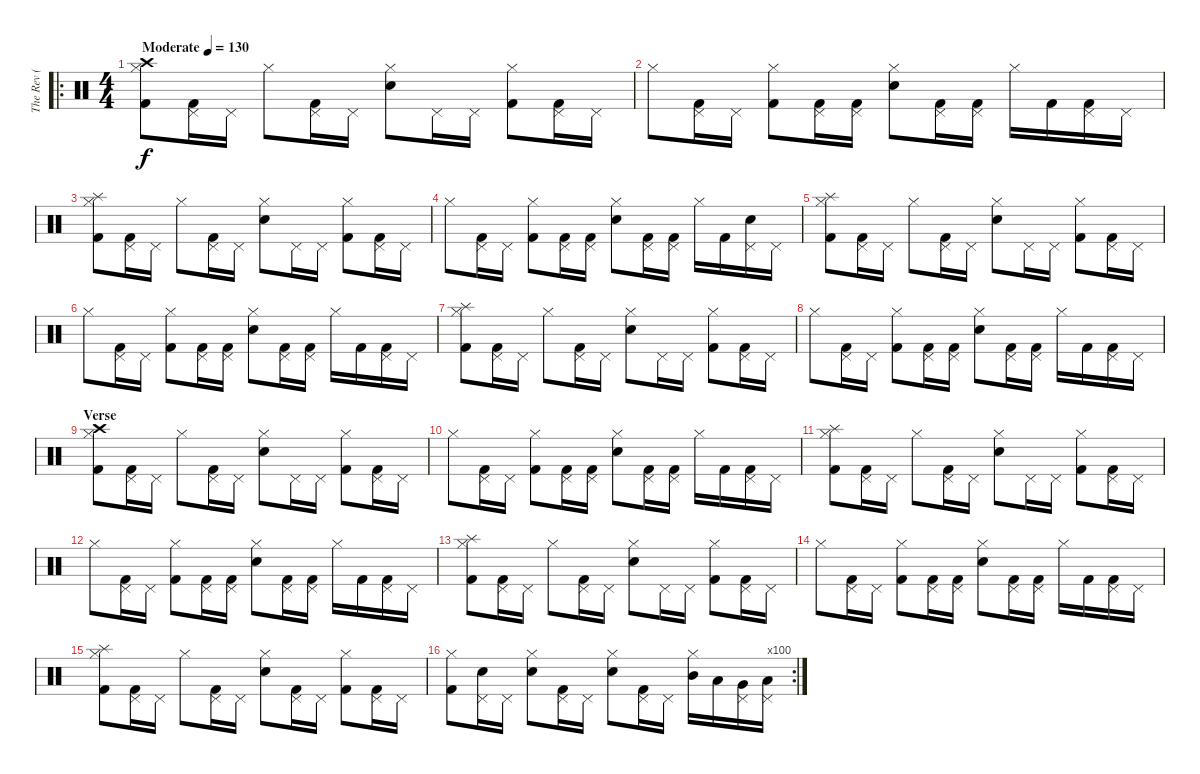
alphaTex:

\track ("The Rev ( Drums )" "The Rev ( ") {instrument percussion}
\staff {score}
\articulation defaults
\ro
\ts (4 4)
\tempo (130 "Moderate")
\clef neutral
\ks c
("Crash high (hit)" "Hi-Hat (closed)" "Kick (hit) 2").8{dy f} ("Pedal Hi-Hat (hit)" "Kick (hit) 2").16 "Pedal Hi-Hat (hit)".16 "Hi-Hat (closed)".8 ("Pedal Hi-Hat (hit)" "Kick (hit) 2").16 "Pedal Hi-Hat (hit)".16 ("Hi-Hat (closed)" "Snare (hit) 2").8 "Pedal Hi-Hat (hit)".16 "Pedal Hi-Hat (hit)".16 ("Hi-Hat (closed)" "Kick (hit) 2").8 ("Pedal Hi-Hat (hit)" "Kick (hit) 2").16 "Pedal Hi-Hat (hit)".16 |
"Hi-Hat (closed)".8 ("Pedal Hi-Hat (hit)" "Kick (hit) 2").16 "Pedal Hi-Hat (hit)".16 ("Hi-Hat (closed)" "Kick (hit) 2").8 ("Pedal Hi-Hat (hit)" "Kick (hit) 2").16 ("Pedal Hi-Hat (hit)" "Kick (hit) 2").16 ("Hi-Hat (closed)" "Snare (hit) 2").8 ("Pedal Hi-Hat (hit)" "Kick (hit) 2").16 ("Pedal Hi-Hat (hit)" "Kick (hit) 2").16 "Hi-Hat (closed)".16 "Kick (hit) 2".16 ("Pedal Hi-Hat (hit)" "Kick (hit) 2").16 "Pedal Hi-Hat (hit)".16 |
("Splash (hit)" "Hi-Hat (closed)" "Kick (hit) 2").8 ("Pedal Hi-Hat (hit)" "Kick (hit) 2").16 "Pedal Hi-Hat (hit)".16 "Hi-Hat (closed)".8 ("Pedal Hi-Hat (hit)" "Kick (hit) 2").16 "Pedal Hi-Hat (hit)".16 ("Hi-Hat (closed)" "Snare (hit) 2").8 "Pedal Hi-Hat (hit)".16 "Pedal Hi-Hat (hit)".16 ("Hi-Hat (closed)" "Kick (hit) 2").8 ("Pedal Hi-Hat (hit)" "Kick (hit) 2").16 "Pedal Hi-Hat (hit)".16 |
"Hi-Hat (closed)".8 ("Pedal Hi-Hat (hit)" "Kick (hit) 2").16 "Pedal Hi-Hat (hit)".16 ("Hi-Hat (closed)" "Kick (hit) 2").8 ("Pedal Hi-Hat (hit)" "Kick (hit) 2").16 ("Pedal Hi-Hat (hit)" "Kick (hit) 2").16 ("Hi-Hat (closed)" "Snare (hit) 2").8 ("Pedal Hi-Hat (hit)" "Kick (hit) 2").16 ("Pedal Hi-Hat (hit)" "Kick (hit) 2").16 "Hi-Hat (closed)".16 "Kick (hit) 2".16 ("Pedal Hi-Hat (hit)" "Snare (hit) 2").16 "Pedal Hi-Hat (hit)".16 |
("Splash (hit)" "Hi-Hat (closed)" "Kick (hit) 2").8 ("Pedal Hi-Hat (hit)" "Kick (hit) 2").16 "Pedal Hi-Hat (hit)".16 "Hi-Hat (closed)".8 ("Pedal Hi-Hat (hit)" "Kick (hit) 2").16 "Pedal Hi-Hat (hit)".16 ("Hi-Hat (closed)" "Snare (hit) 2").8 "Pedal Hi-Hat (hit)".16 "Pedal Hi-Hat (hit)".16 ("Hi-Hat (closed)" "Kick (hit) 2").8 ("Pedal Hi-Hat (hit)" "Kick (hit) 2").16 "Pedal Hi-Hat (hit)".16 |
"Hi-Hat (closed)".8 ("Pedal Hi-Hat (hit)" "Kick (hit) 2").16 "Pedal Hi-Hat (hit)".16 ("Hi-Hat (closed)" "Kick (hit) 2").8 ("Pedal Hi-Hat (hit)" "Kick (hit) 2").16 ("Pedal Hi-Hat (hit)" "Kick (hit) 2").16 ("Hi-Hat (closed)" "Snare (hit) 2").8 ("Pedal Hi-Hat (hit)" "Kick (hit) 2").16 ("Pedal Hi-Hat (hit)" "Kick (hit) 2").16 "Hi-Hat (closed)".16 "Kick (hit) 2".16 ("Pedal Hi-Hat (hit)" "Kick (hit) 2").16 "Pedal Hi-Hat (hit)".16 |
("Splash (hit)" "Hi-Hat (closed)" "Kick (hit) 2").8 ("Pedal Hi-Hat (hit)" "Kick (hit) 2").16 "Pedal Hi-Hat (hit)".16 "Hi-Hat (closed)".8 ("Pedal Hi-Hat (hit)" "Kick (hit) 2").16 "Pedal Hi-Hat (hit)".16 ("Hi-Hat (closed)" "Snare (hit) 2").8 "Pedal Hi-Hat (hit)".16 "Pedal Hi-Hat (hit)".16 ("Hi-Hat (closed)" "Kick (hit) 2").8 ("Pedal Hi-Hat (hit)" "Kick (hit) 2").16 "Pedal Hi-Hat (hit)".16 |
"Hi-Hat (closed)".8 ("Pedal Hi-Hat (hit)" "Kick (hit) 2").16 "Pedal Hi-Hat (hit)".16 ("Hi-Hat (closed)" "Kick (hit) 2").8 ("Pedal Hi-Hat (hit)" "Kick (hit) 2").16 ("Pedal Hi-Hat (hit)" "Kick (hit) 2").16 ("Hi-Hat (closed)" "Snare (hit) 2").8 ("Pedal Hi-Hat (hit)" "Kick (hit) 2").16 ("Pedal Hi-Hat (hit)" "Kick (hit) 2").16 "Hi-Hat (closed)".16 "Kick (hit) 2".16 ("Pedal Hi-Hat (hit)" "Kick (hit) 2").16 "Pedal Hi-Hat (hit)".16 |
\section ("" "Verse")
("Crash high (hit)" "Hi-Hat (closed)" "Kick (hit) 2").8 ("Pedal Hi-Hat (hit)" "Kick (hit) 2").16 "Pedal Hi-Hat (hit)".16 "Hi-Hat (closed)".8 ("Pedal Hi-Hat (hit)" "Kick (hit) 2").16 "Pedal Hi-Hat (hit)".16 ("Hi-Hat (closed)" "Snare (hit) 2").8 "Pedal Hi-Hat (hit)".16 "Pedal Hi-Hat (hit)".16 ("Hi-Hat (closed)" "Kick (hit) 2").8 ("Pedal Hi-Hat (hit)" "Kick (hit) 2").16 "Pedal Hi-Hat (hit)".16 |
"Hi-Hat (closed)".8 ("Pedal Hi-Hat (hit)" "Kick (hit) 2").16 "Pedal Hi-Hat (hit)".16 ("Hi-Hat (closed)" "Kick (hit) 2").8 ("Pedal Hi-Hat (hit)" "Kick (hit) 2").16 ("Pedal Hi-Hat (hit)" "Kick (hit) 2").16 ("Hi-Hat (closed)" "Snare (hit) 2").8 ("Pedal Hi-Hat (hit)" "Kick (hit) 2").16 ("Pedal Hi-Hat (hit)" "Kick (hit) 2").16 "Hi-Hat (closed)".16 "Kick (hit) 2".16 ("Pedal Hi-Hat (hit)" "Kick (hit) 2").16 "Pedal Hi-Hat (hit)".16 |
("Splash (hit)" "Hi-Hat (closed)" "Kick (hit) 2").8 ("Pedal Hi-Hat (hit)" "Kick (hit) 2").16 "Pedal Hi-Hat (hit)".16 "Hi-Hat (closed)".8 ("Pedal Hi-Hat (hit)" "Kick (hit) 2").16 "Pedal Hi-Hat (hit)".16 ("Hi-Hat (closed)" "Snare (hit) 2").8 "Pedal Hi-Hat (hit)".16 "Pedal Hi-Hat (hit)".16 ("Hi-Hat (closed)" "Kick (hit) 2").8 ("Pedal Hi-Hat (hit)" "Kick (hit) 2").16 "Pedal Hi-Hat (hit)".16 |
"Hi-Hat (closed)".8 ("Pedal Hi-Hat (hit)" "Kick (hit) 2").16 "Pedal Hi-Hat (hit)".16 ("Hi-Hat (closed)" "Kick (hit) 2").8 ("Pedal Hi-Hat (hit)" "Kick (hit) 2").16 ("Pedal Hi-Hat (hit)" "Kick (hit) 2").16 ("Hi-Hat (closed)" "Snare (hit) 2").8 ("Pedal Hi-Hat (hit)" "Kick (hit) 2").16 ("Pedal Hi-Hat (hit)" "Kick (hit) 2").16 "Hi-Hat (closed)".16 "Kick (hit) 2".16 ("Pedal Hi-Hat (hit)" "Kick (hit) 2").16 "Pedal Hi-Hat (hit)".16 |
("Splash (hit)" "Hi-Hat (closed)" "Kick (hit) 2").8 ("Pedal Hi-Hat (hit)" "Kick (hit) 2").16 "Pedal Hi-Hat (hit)".16 "Hi-Hat (closed)".8 ("Pedal Hi-Hat (hit)" "Kick (hit) 2").16 "Pedal Hi-Hat (hit)".16 ("Hi-Hat (closed)" "Snare (hit) 2").8 "Pedal Hi-Hat (hit)".16 "Pedal Hi-Hat (hit)".16 ("Hi-Hat (closed)" "Kick (hit) 2").8 ("Pedal Hi-Hat (hit)" "Kick (hit) 2").16 "Pedal Hi-Hat (hit)".16 |
"Hi-Hat (closed)".8 ("Pedal Hi-Hat (hit)" "Kick (hit) 2").16 "Pedal Hi-Hat (hit)".16 ("Hi-Hat (closed)" "Kick (hit) 2").8 ("Pedal Hi-Hat (hit)" "Kick (hit) 2").16 ("Pedal Hi-Hat (hit)" "Kick (hit) 2").16 ("Hi-Hat (closed)" "Snare (hit) 2").8 ("Pedal Hi-Hat (hit)" "Kick (hit) 2").16 ("Pedal Hi-Hat (hit)" "Kick (hit) 2").16 "Hi-Hat (closed)".16 "Kick (hit) 2".16 ("Pedal Hi-Hat (hit)" "Kick (hit) 2").16 "Pedal Hi-Hat (hit)".16 |
("Splash (hit)" "Hi-Hat (closed)" "Kick (hit) 2").8 ("Pedal Hi-Hat (hit)" "Kick (hit) 2").16 "Pedal Hi-Hat (hit)".16 "Hi-Hat (closed)".8 ("Pedal Hi-Hat (hit)" "Kick (hit) 2").16 "Pedal Hi-Hat (hit)".16 ("Hi-Hat (closed)" "Snare (hit) 2").8 ("Pedal Hi-Hat (hit)" "Kick (hit) 2").16 "Pedal Hi-Hat (hit)".16 ("Hi-Hat (closed)" "Kick (hit) 2").8 ("Pedal Hi-Hat (hit)" "Kick (hit) 2").16 "Pedal Hi-Hat (hit)".16 |
\rc 100
("Hi-Hat (closed)" "Kick (hit) 2").8 ("Pedal Hi-Hat (hit)" "Snare (hit) 2").16 "Pedal Hi-Hat (hit)".16 ("Hi-Hat (closed)" "Snare (hit) 2").8 ("Pedal Hi-Hat (hit)" "Kick (hit) 2").16 "Pedal Hi-Hat (hit)".16 ("Hi-Hat (closed)" "Snare (hit) 2").8 ("Pedal Hi-Hat (hit)" "Kick (hit) 2").16 "Pedal Hi-Hat (hit)".16 ("Hi-Hat (closed)" "Mid Tom (hit)").16 "Low Tom (hit)".16 ("Pedal Hi-Hat (hit)" "Very Low Tom (hit)").16 ("Pedal Hi-Hat (hit)" "Low Floor Tom (hit)").16
